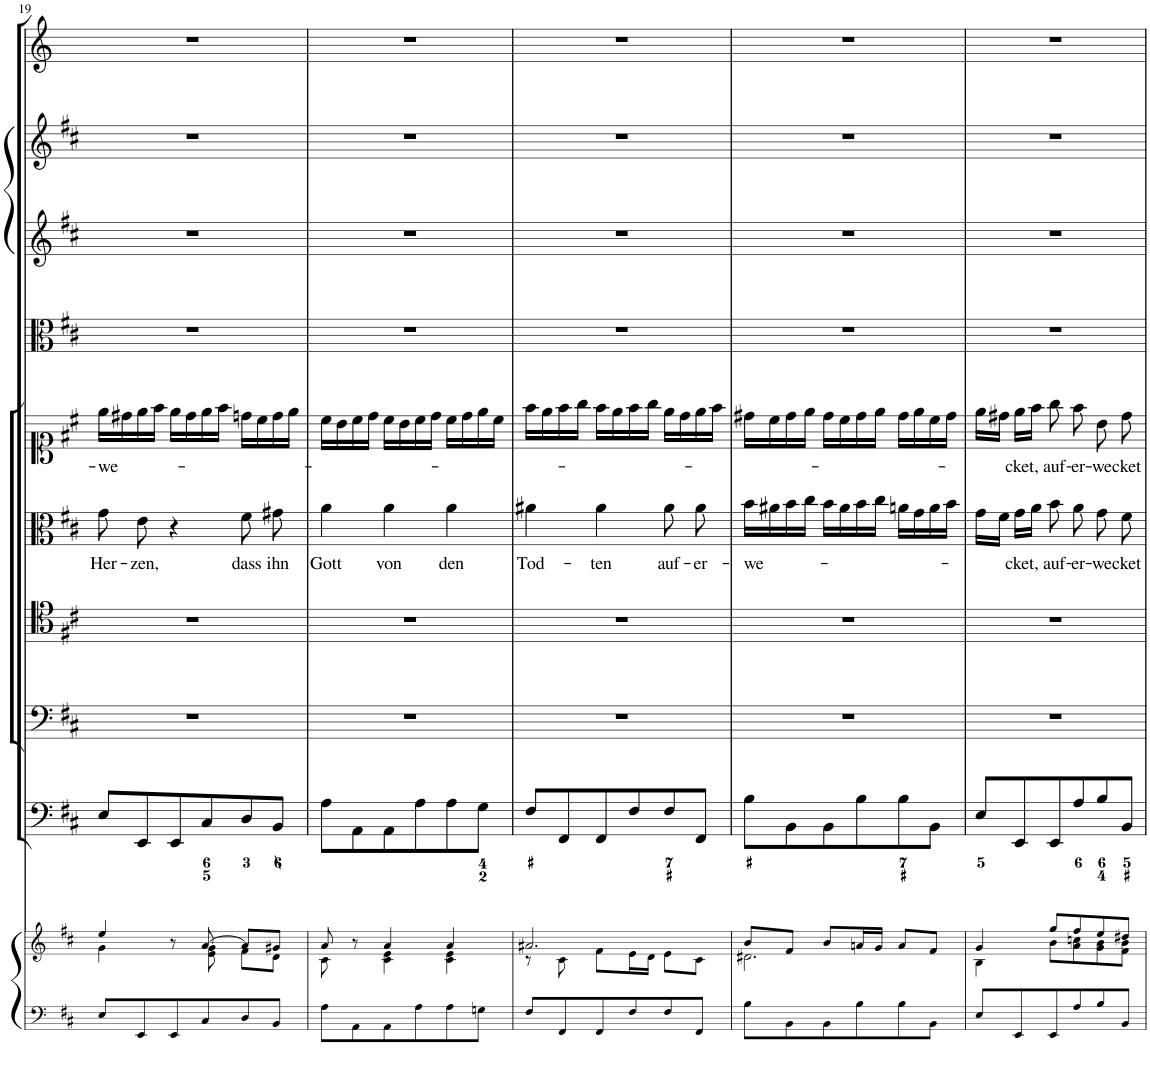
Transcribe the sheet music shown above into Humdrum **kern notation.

**kern	**kern	**kern	**kern	**kern	**kern	**text	**kern	**text	**kern	**kern	**kern	**kern
*part10	*part10	*part9	*part8	*part7	*part6	*part6	*part5	*part5	*part4	*part3	*part2	*part1
*staff11	*staff10	*staff9	*staff8	*staff7	*staff6	*staff6	*staff5	*staff5	*staff4	*staff3	*staff2	*staff1
*I"Piano reductiion	*	*I"Continuo	*I"Basso	*I"Tenore	*I"Alto	*	*I"Soprano	*	*I"Viola	*I"Violino II	*I"Violino I	*I"Tromba
*I'Pno	*	*	*	*	*	*	*	*	*I'Vla	*I'Vln	*I'Vln	*
!!LO:PB:g=z
*clefF4	*clefG2	*clefF4	*clefF4	*clefC4	*clefC3	*	*clefC1	*	*clefC3	*clefG2	*clefG2	*clefG2
*	*	*	*	*	*	*	*	*	*	*	*	*Trd-1c-2
*k[f#c#]	*k[f#c#]	*k[f#c#]	*k[f#c#]	*k[f#c#]	*k[f#c#]	*	*k[f#c#]	*	*k[f#c#]	*k[f#c#]	*k[f#c#]	*k[]
*M3/4	*M3/4	*M3/4	*M3/4	*M3/4	*M3/4	*	*M3/4	*	*M3/4	*M3/4	*M3/4	*M3/4
=19	=19	=19	=19	=19	=19	=19	=19	=19	=19	=19	=19	=19
*	*^	*	*	*	*	*	*	*	*	*	*	*
!	!	!	!	!	!	!	!LO:LY:b	!	!LO:LY:b	!	!	!	!
8E/L	4ee/	4g\	8E/L	2.r	2.r	8g\	Her-	16ee\LL	-we-	2.r	2.r	2.r	2.r
.	.	.	.	.	.	.	.	16dd#X\	.	.	.	.	.
!	!	!	!	!	!	!	!LO:LY:b	!	!	!	!	!	!
8EE/	.	.	8EE/	.	.	8e\	-zen,	16ee\	.	.	.	.	.
.	.	.	.	.	.	.	.	16ff#\JJ	.	.	.	.	.
8EE/	8r	8ryy	8EE/	.	.	4r	.	16ee\LL	.	.	.	.	.
.	.	.	.	.	.	.	.	16dd#\	.	.	.	.	.
8C#/	[8a/	8e\ 8g\	8C#/	.	.	.	.	16ee\	.	.	.	.	.
.	.	.	.	.	.	.	.	16ff#\JJ	.	.	.	.	.
!	!	!	!	!	!	!	!LO:LY:b	!	!	!	!	!	!
8D/	8a/L]	8f#\L	8D/	.	.	8f#\	dass	16ddn\LL	.	.	.	.	.
.	.	.	.	.	.	.	.	16cc#\	.	.	.	.	.
!	!	!	!	!	!	!	!LO:LY:b	!	!	!	!	!	!
8BB/J	8g#X/J	8d\J	8BB/J	.	.	8g#X\	ihn	16dd\	.	.	.	.	.
.	.	.	.	.	.	.	.	16ee\JJ	.	.	.	.	.
=20	=20	=20	=20	=20	=20	=20	=20	=20	=20	=20	=20	=20	=20
!	!	!	!	!	!	!	!LO:LY:b	!	!	!	!	!	!
8A\L	8a/	8c#\	8A\L	2.r	2.r	4a\	Gott	16cc#\LL	.	2.r	2.r	2.r	2.r
.	.	.	.	.	.	.	.	16b\	.	.	.	.	.
8AA\	8r	8ryy	8AA\	.	.	.	.	16cc#\	.	.	.	.	.
.	.	.	.	.	.	.	.	16dd\JJ	.	.	.	.	.
!	!	!	!	!	!	!	!LO:LY:b	!	!	!	!	!	!
8AA\	4a/	4c#\ 4e\	8AA\	.	.	4a\	von	16cc#\LL	.	.	.	.	.
.	.	.	.	.	.	.	.	16b\	.	.	.	.	.
8A\	.	.	8A\	.	.	.	.	16cc#\	.	.	.	.	.
.	.	.	.	.	.	.	.	16dd\JJ	.	.	.	.	.
!	!	!	!	!	!	!	!LO:LY:b	!	!	!	!	!	!
8A\	4a/	4c#\ 4e\	8A\	.	.	4a\	den	16cc#\LL	.	.	.	.	.
.	.	.	.	.	.	.	.	16dd\	.	.	.	.	.
8Gn\J	.	.	8G\J	.	.	.	.	16ee\	.	.	.	.	.
.	.	.	.	.	.	.	.	16cc#\JJ	.	.	.	.	.
=21	=21	=21	=21	=21	=21	=21	=21	=21	=21	=21	=21	=21	=21
!	!	!	!	!	!	!	!LO:LY:b	!	!	!	!	!	!
8F#/L	2.a#X/	8r	8F#/L	2.r	2.r	4a#X\	Tod-	16ff#\LL	.	2.r	2.r	2.r	2.r
.	.	.	.	.	.	.	.	16ee\	.	.	.	.	.
8FF#/	.	8c#\	8FF#/	.	.	.	.	16ff#\	.	.	.	.	.
.	.	.	.	.	.	.	.	16gg\JJ	.	.	.	.	.
!	!	!	!	!	!	!	!LO:LY:b	!	!	!	!	!	!
8FF#/	.	8f#\L	8FF#/	.	.	4a#\	-ten	16ff#\LL	.	.	.	.	.
.	.	.	.	.	.	.	.	16ee\	.	.	.	.	.
8F#/	.	16e\L	8F#/	.	.	.	.	16ff#\	.	.	.	.	.
.	.	16d\JJ	.	.	.	.	.	16gg\JJ	.	.	.	.	.
!	!	!	!	!	!	!	!LO:LY:b	!	!	!	!	!	!
8F#/	.	8e\L	8F#/	.	.	8a#\	auf-	16ee\LL	.	.	.	.	.
.	.	.	.	.	.	.	.	16dd\	.	.	.	.	.
!	!	!	!	!	!	!	!LO:LY:b	!	!	!	!	!	!
8FF#/J	.	8c#\J	8FF#/J	.	.	8a#\	-er-	16ee\	.	.	.	.	.
.	.	.	.	.	.	.	.	16ff#\JJ	.	.	.	.	.
=22	=22	=22	=22	=22	=22	=22	=22	=22	=22	=22	=22	=22	=22
!	!	!	!	!	!	!	!LO:LY:b	!	!	!	!	!	!
8B\L	8b/L	2.d#X\	8B\L	2.r	2.r	16b\LL	-we-	16dd#X\LL	.	2.r	2.r	2.r	2.r
.	.	.	.	.	.	16a#X\	.	16cc#\	.	.	.	.	.
8BB\	8f#/J	.	8BB\	.	.	16b\	.	16dd#\	.	.	.	.	.
.	.	.	.	.	.	16cc#\JJ	.	16ee\JJ	.	.	.	.	.
8BB\	8b/L	.	8BB\	.	.	16b\LL	.	16dd#\LL	.	.	.	.	.
.	.	.	.	.	.	16a#\	.	16cc#\	.	.	.	.	.
8B\	16an/L	.	8B\	.	.	16b\	.	16dd#\	.	.	.	.	.
.	16g/JJ	.	.	.	.	16cc#\JJ	.	16ee\JJ	.	.	.	.	.
8B\	8a/L	.	8B\	.	.	16an\LL	.	16dd#\LL	.	.	.	.	.
.	.	.	.	.	.	16g\	.	16ee\	.	.	.	.	.
8BB\J	8f#/J	.	8BB\J	.	.	16a\	.	16cc#\	.	.	.	.	.
.	.	.	.	.	.	16b\JJ	.	16dd#\JJ	.	.	.	.	.
=23	=23	=23	=23	=23	=23	=23	=23	=23	=23	=23	=23	=23	=23
8E/L	4g/	4B\	8E/L	2.r	2.r	16g\LL	.	16ee\LL	.	2.r	2.r	2.r	2.r
.	.	.	.	.	.	16f#\JJ	.	16dd#X\JJ	.	.	.	.	.
!	!	!	!	!	!	!	!LO:LY:b	!	!LO:LY:b	!	!	!	!
8EE/	.	.	8EE/	.	.	16g\LL	-cket,	16ee\LL	-cket,	.	.	.	.
.	.	.	.	.	.	16a\JJ	.	16ff#\JJ	.	.	.	.	.
!	!	!	!	!	!	!	!LO:LY:b	!	!LO:LY:b	!	!	!	!
8EE/	8gg/L	8b\L	8EE/	.	.	8b\	auf-	8gg\	auf-	.	.	.	.
!	!	!	!	!	!	!	!LO:LY:b	!	!LO:LY:b	!	!	!	!
8A/	8ff#/	8a\ 8ccn\	8A/	.	.	8a\	-er-	8ff#\	-er-	.	.	.	.
!	!	!	!	!	!	!	!LO:LY:b	!	!LO:LY:b	!	!	!	!
8B/	8ee/	8g\ 8b\	8B/	.	.	8g\	-we-	8b\	-we-	.	.	.	.
!	!	!	!	!	!	!	!LO:LY:b	!	!LO:LY:b	!	!	!	!
8BB/J	8dd#X/J	8f#\ 8b\J	8BB/J	.	.	8f#\	-cket	8dd#\	-cket	.	.	.	.
*	*v	*v	*	*	*	*	*	*	*	*	*	*	*
=	=	=	=	=	=	=	=	=	=	=	=	=
*-	*-	*-	*-	*-	*-	*-	*-	*-	*-	*-	*-	*-
